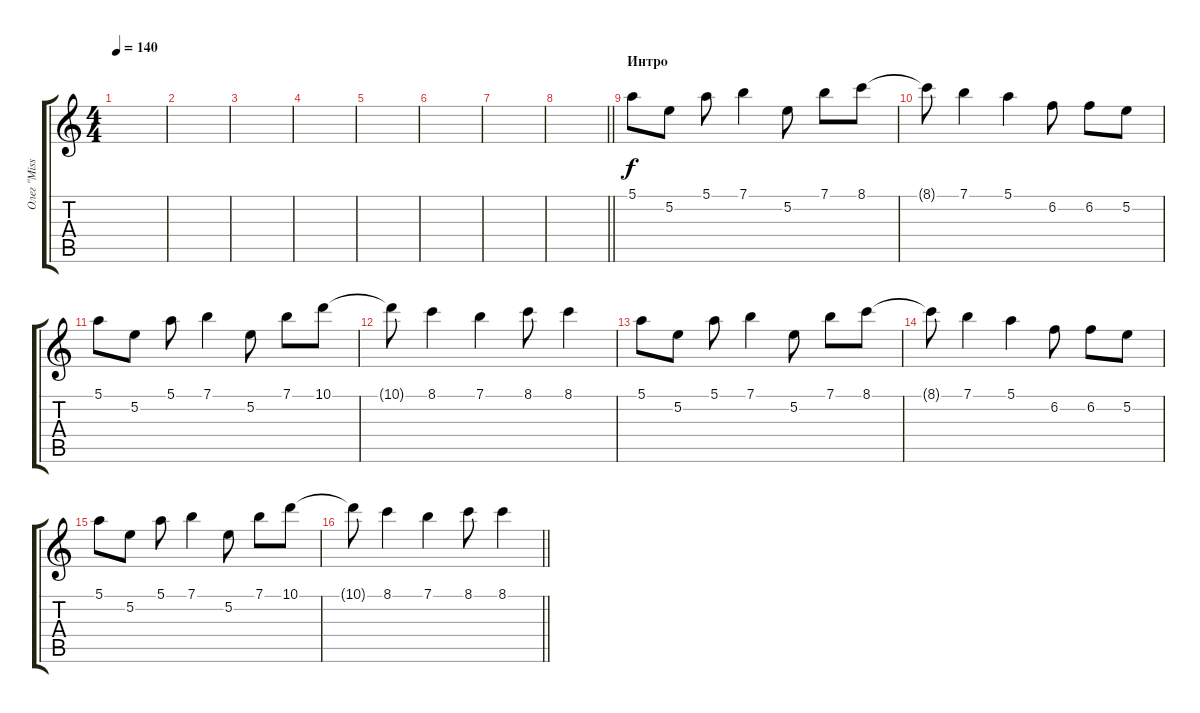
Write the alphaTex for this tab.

\track ("Олег \"Mission\" Мишин" "Олег \"Miss") {instrument distortionguitar}
\staff {score tabs}
\tuning (E4 B3 G3 D3 A2 E2) {hide}
\ts (4 4)
\tempo 140
\clef g2
\ks c
|
|
|
|
|
|
|
\barLineRight lightlight
|
\section ("" "Интро")
5.1.8 5.2.8 5.1.8 7.1.4 5.2.8 7.1.8 8.1.8 |
8.1{t}.8 7.1.4 5.1.4 6.2.8 6.2.8 5.2.8 |
5.1.8 5.2.8 5.1.8 7.1.4 5.2.8 7.1.8 10.1.8 |
10.1{t}.8 8.1.4 7.1.4 8.1.8 8.1.4 |
5.1.8 5.2.8 5.1.8 7.1.4 5.2.8 7.1.8 8.1.8 |
8.1{t}.8 7.1.4 5.1.4 6.2.8 6.2.8 5.2.8 |
5.1.8 5.2.8 5.1.8 7.1.4 5.2.8 7.1.8 10.1.8 |
\barLineRight lightlight
10.1{t}.8 8.1.4 7.1.4 8.1.8 8.1.4
